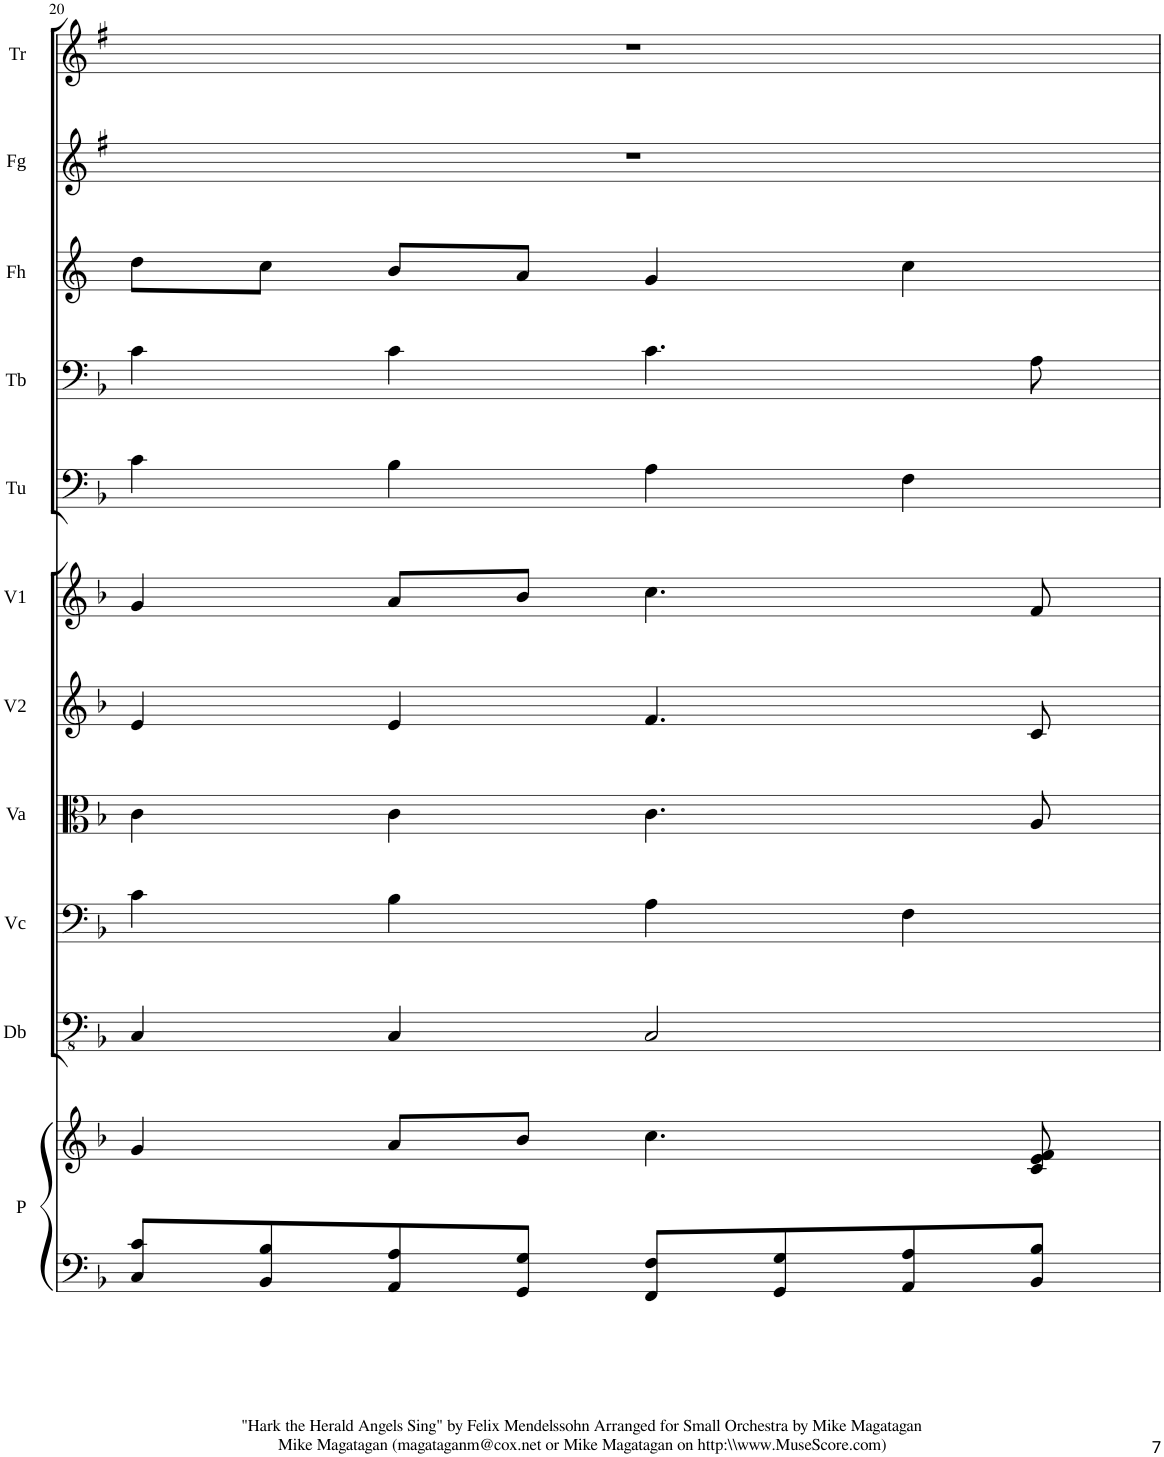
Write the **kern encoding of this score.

**kern	**kern	**kern	**kern	**kern	**kern	**kern	**kern	**kern	**kern	**kern	**kern
*part11	*part11	*part10	*part9	*part8	*part7	*part6	*part5	*part4	*part3	*part2	*part1
*staff12	*staff11	*staff10	*staff9	*staff8	*staff7	*staff6	*staff5	*staff4	*staff3	*staff2	*staff1
*I"Piano	*	*I"Bass	*I"Cello	*I"Viola	*I"Violin 2	*I"Violin 1	*I"F Tuba	*I"Trombone	*I"French Horn	*I"Flugelhorn	*I"Bb Trumpet
*I'P	*	*	*	*I'Va	*I'V2	*I'V1	*I'Tu	*I'Tb	*I'Fh	*I'Fg	*I'Tr
!!LO:PB:g=z
*clefF4	*clefG2	*clefFv4	*clefF4	*clefC3	*clefG2	*clefG2	*clefF4	*clefF4	*clefG2	*clefG2	*clefG2
*	*	*	*	*	*	*	*	*	*Trd4c7	*Trd1c2	*Trd1c2
*k[b-]	*k[b-]	*k[b-]	*k[b-]	*k[b-]	*k[b-]	*k[b-]	*k[b-]	*k[b-]	*k[]	*k[f#]	*k[f#]
*M4/4	*M4/4	*M4/4	*M4/4	*M4/4	*M4/4	*M4/4	*M4/4	*M4/4	*M4/4	*M4/4	*M4/4
*met(c)	*met(c)	*met(c)	*met(c)	*met(c)	*met(c)	*met(c)	*met(c)	*met(c)	*met(c)	*met(c)	*met(c)
=20	=20	=20	=20	=20	=20	=20	=20	=20	=20	=20	=20
*^	*	*	*	*	*	*	*	*	*	*	*
1ryy	8C/ 8c/L	4g/	4CC/	4c\	4c\	4e/	4g/	4c\	4c\	8dd\L	1r	1r
.	8BB-/ 8B-/	.	.	.	.	.	.	.	.	8cc\J	.	.
.	8AA/ 8A/	8a/L	4CC/	4B-\	4c\	4e/	8a/L	4B-\	4c\	8b/L	.	.
.	8GG/ 8G/J	8b-/J	.	.	.	.	8b-/J	.	.	8a/J	.	.
.	8FF/ 8F/L	4.cc\	2CC/	4A\	4.c\	4.f/	4.cc\	4A\	4.c\	4g/	.	.
.	8GG/ 8G/	.	.	.	.	.	.	.	.	.	.	.
.	8AA/ 8A/	.	.	4F\	.	.	.	4F\	.	4cc\	.	.
.	8BB-/ 8B-/J	8c/ 8e/ 8f/	.	.	8A/	8c/	8f/	.	8A\	.	.	.
*v	*v	*	*	*	*	*	*	*	*	*	*	*
=	=	=	=	=	=	=	=	=	=	=	=
*-	*-	*-	*-	*-	*-	*-	*-	*-	*-	*-	*-
